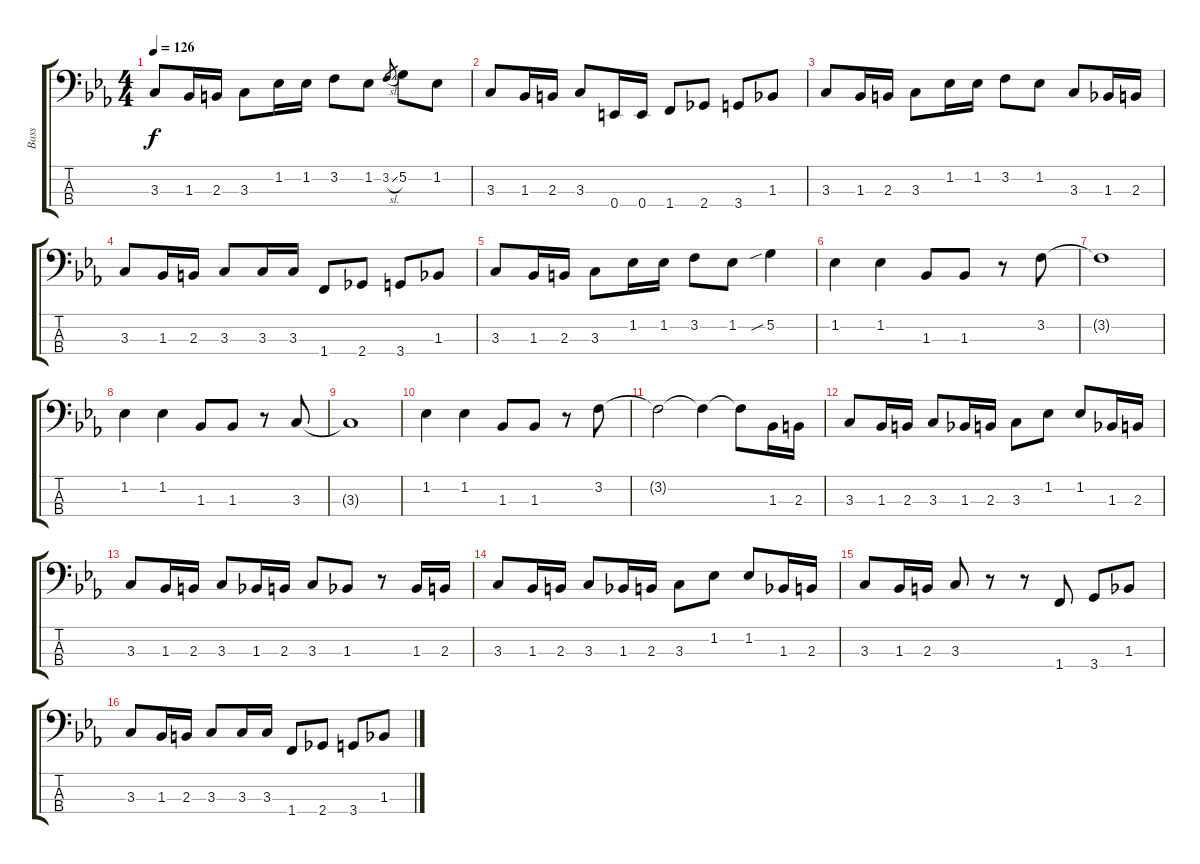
\track ("Bass" "Bass") {instrument electricbasspick}
\staff {score tabs}
\tuning (G2 D2 A1 E1) {hide}
\ts (4 4)
\tempo 126
\clef f4
\ks eb
3.3.8{dy f} 1.3.16 2.3.16 3.3.8 1.2.16 1.2.16 3.2.8 1.2.8 3.2{sl}.8{gr} 5.2.8 1.2.8 |
3.3.8 1.3.16 2.3.16 3.3.8 0.4.16 0.4.16 1.4.8 2.4.8 3.4.8 1.3.8 |
3.3.8 1.3.16 2.3.16 3.3.8 1.2.16 1.2.16 3.2.8 1.2.8 3.3.8 1.3.16 2.3.16 |
3.3.8 1.3.16 2.3.16 3.3.8 3.3.16 3.3.16 1.4.8 2.4.8 3.4.8 1.3.8 |
3.3.8 1.3.16 2.3.16 3.3.8 1.2.16 1.2.16 3.2.8 1.2.8 5.2{sib}.4 |
1.2.4 1.2.4 1.3.8 1.3.8 r.8 3.2.8 |
3.2{t}.1 |
1.2.4 1.2.4 1.3.8 1.3.8 r.8 3.3.8 |
3.3{t}.1 |
1.2.4 1.2.4 1.3.8 1.3.8 r.8 3.2.8 |
3.2{t}.2 3.2{t}.4 3.2{t}.8 1.3.16 2.3.16 |
3.3.8 1.3.16 2.3.16 3.3.8 1.3.16 2.3.16 3.3.8 1.2.8 1.2.8 1.3.16 2.3.16 |
3.3.8 1.3.16 2.3.16 3.3.8 1.3.16 2.3.16 3.3.8 1.3.8 r.8 1.3.16 2.3.16 |
3.3.8 1.3.16 2.3.16 3.3.8 1.3.16 2.3.16 3.3.8 1.2.8 1.2.8 1.3.16 2.3.16 |
3.3.8 1.3.16 2.3.16 3.3.8 r.8 r.8 1.4.8 3.4.8 1.3.8 |
3.3.8 1.3.16 2.3.16 3.3.8 3.3.16 3.3.16 1.4.8 2.4.8 3.4.8 1.3.8
